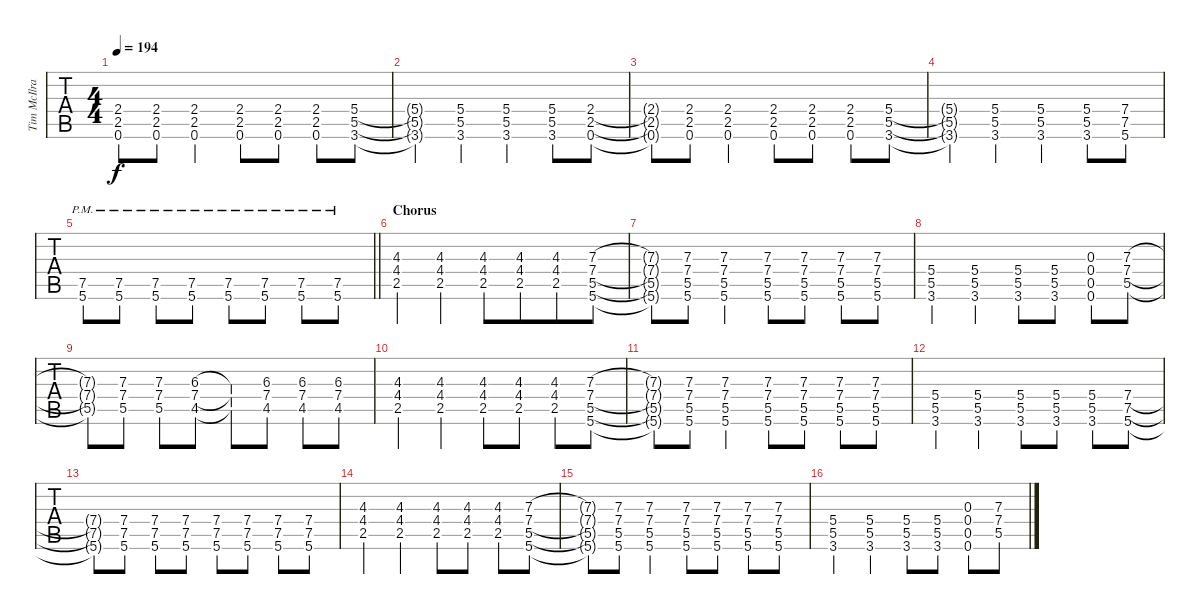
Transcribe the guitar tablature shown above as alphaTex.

\track ("Tim McIlrath - Guitar One" "Tim McIlra") {instrument distortionguitar}
\staff {tabs}
\tuning (Eb4 Bb3 Gb3 Db3 Ab2 Eb2) {hide}
\ts (4 4)
\tempo 194
\clef g2
\ks c
(2.4{t} 2.5{t} 0.6{t}).8{dy f} (2.4 2.5 0.6).8 (2.4 2.5 0.6).4 (2.4 2.5 0.6).8 (2.4 2.5 0.6).8 (2.4 2.5 0.6).8 (5.4 5.5 3.6).8 |
(5.4{t} 5.5{t} 3.6{t}).4 (5.4 5.5 3.6).4 (5.4 5.5 3.6).4 (5.4 5.5 3.6).8 (2.4 2.5 0.6).8 |
(2.4{t} 2.5{t} 0.6{t}).8 (2.4 2.5 0.6).8 (2.4 2.5 0.6).4 (2.4 2.5 0.6).8 (2.4 2.5 0.6).8 (2.4 2.5 0.6).8 (5.4 5.5 3.6).8 |
(5.4{t} 5.5{t} 3.6{t}).4 (5.4 5.5 3.6).4 (5.4 5.5 3.6).4 (5.4 5.5 3.6).8 (7.4 7.5 5.6).8 |
\barLineRight lightlight
(7.5{pm} 5.6{pm}).8 (7.5{pm} 5.6{pm}).8 (7.5{pm} 5.6{pm}).8 (7.5{pm} 5.6{pm}).8 (7.5{pm} 5.6{pm}).8 (7.5{pm} 5.6{pm}).8 (7.5{pm} 5.6{pm}).8 (7.5{pm} 5.6{pm}).8 |
\section ("" "Chorus")
(4.3 4.4 2.5).4 (4.3 4.4 2.5).4 (4.3 4.4 2.5).8{beam merge} (4.3 4.4 2.5).8{beam merge} (4.3 4.4 2.5).8{beam merge} (7.3 7.4 5.5 5.6).8 |
(7.3{t} 7.4{t} 5.5{t} 5.6{t}).8 (7.3 7.4 5.5 5.6).8 (7.3 7.4 5.5 5.6).4 (7.3 7.4 5.5 5.6).8 (7.3 7.4 5.5 5.6).8 (7.3 7.4 5.5 5.6).8 (7.3 7.4 5.5 5.6).8 |
(5.4 5.5 3.6).4 (5.4 5.5 3.6).4 (5.4 5.5 3.6).8 (5.4 5.5 3.6).8 (0.3 0.4 0.5 0.6).8 (7.3 7.4 5.5).8 |
(7.3{t} 7.4{t} 5.5{t}).8 (7.3 7.4 5.5).8 (7.3 7.4 5.5).8 (6.3 7.4 4.5).8 (6.3{t} 7.4{t} 4.5{t}).8 (6.3 7.4 4.5).8 (6.3 7.4 4.5).8 (6.3 7.4 4.5).8 |
(4.3 4.4 2.5).4 (4.3 4.4 2.5).4 (4.3 4.4 2.5).8 (4.3 4.4 2.5).8 (4.3 4.4 2.5).8 (7.3 7.4 5.5 5.6).8 |
(7.3{t} 7.4{t} 5.5{t} 5.6{t}).8 (7.3 7.4 5.5 5.6).8 (7.3 7.4 5.5 5.6).4 (7.3 7.4 5.5 5.6).8 (7.3 7.4 5.5 5.6).8 (7.3 7.4 5.5 5.6).8 (7.3 7.4 5.5 5.6).8 |
(5.4 5.5 3.6).4 (5.4 5.5 3.6).4 (5.4 5.5 3.6).8 (5.4 5.5 3.6).8 (5.4 5.5 3.6).8 (7.4 7.5 5.6).8 |
(7.4{t} 7.5{t} 5.6{t}).8 (7.4 7.5 5.6).8 (7.4 7.5 5.6).8 (7.4 7.5 5.6).8 (7.4 7.5 5.6).8 (7.4 7.5 5.6).8 (7.4 7.5 5.6).8 (7.4 7.5 5.6).8 |
(4.3 4.4 2.5).4 (4.3 4.4 2.5).4 (4.3 4.4 2.5).8 (4.3 4.4 2.5).8 (4.3 4.4 2.5).8 (7.3 7.4 5.5 5.6).8 |
(7.3{t} 7.4{t} 5.5{t} 5.6{t}).8 (7.3 7.4 5.5 5.6).8 (7.3 7.4 5.5 5.6).4 (7.3 7.4 5.5 5.6).8 (7.3 7.4 5.5 5.6).8 (7.3 7.4 5.5 5.6).8 (7.3 7.4 5.5 5.6).8 |
(5.4 5.5 3.6).4 (5.4 5.5 3.6).4 (5.4 5.5 3.6).8 (5.4 5.5 3.6).8 (0.3 0.4 0.5 0.6).8 (7.3 7.4 5.5).8
